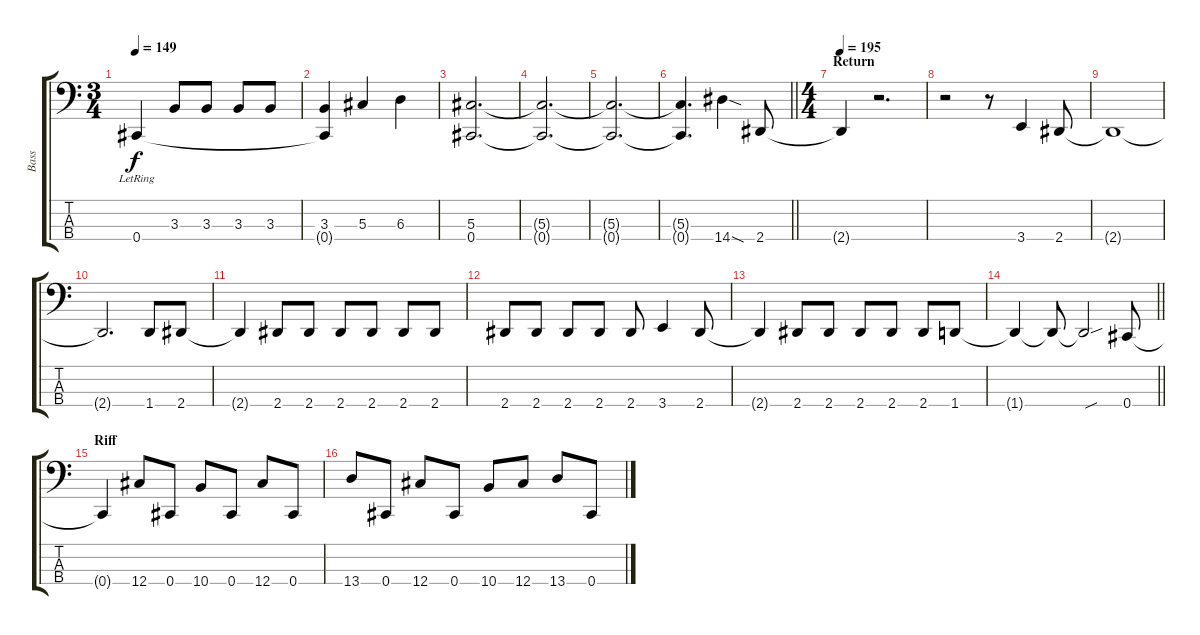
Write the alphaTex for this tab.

\track ("Bass" "Bass") {instrument electricbasspick}
\staff {score tabs}
\tuning (Gb2 Db2 Ab1 Db1) {hide}
\ts (3 4)
\tempo 149
\clef f4
\ks c
0.4{lr}.4{dy f} 3.3.8 3.3.8 3.3.8 3.3.8 |
(3.3 0.4{t}).4 5.3.4 6.3.4 |
(5.3 0.4).2{d} |
(5.3{t} 0.4{t}).2{d} |
(5.3{t} 0.4{t}).2{d} |
\barLineRight lightlight
(5.3{t} 0.4{t}).4{d} 14.4{sod}.4 2.4.8 |
\ts (4 4)
\section ("" "Return")
\tempo 195
2.4{t}.4 r.2{d} |
r.2 r.8 3.4.4 2.4.8 |
2.4{t}.1 |
2.4{t}.2{d} 1.4.8 2.4.8 |
2.4{t}.4 2.4.8 2.4.8 2.4.8 2.4.8 2.4.8 2.4.8 |
2.4.8 2.4.8 2.4.8 2.4.8 2.4.8 3.4.4 2.4.8 |
2.4{t}.4 2.4.8 2.4.8 2.4.8 2.4.8 2.4.8 1.4.8 |
\barLineRight lightlight
1.4{t}.4 1.4{t}.8 1.4{sou t}.2 0.4.8 |
\section ("" "Riff")
0.4{t}.4 12.4.8 0.4.8 10.4.8 0.4.8 12.4.8 0.4.8 |
13.4.8 0.4.8 12.4.8 0.4.8 10.4.8 12.4.8 13.4.8 0.4.8
